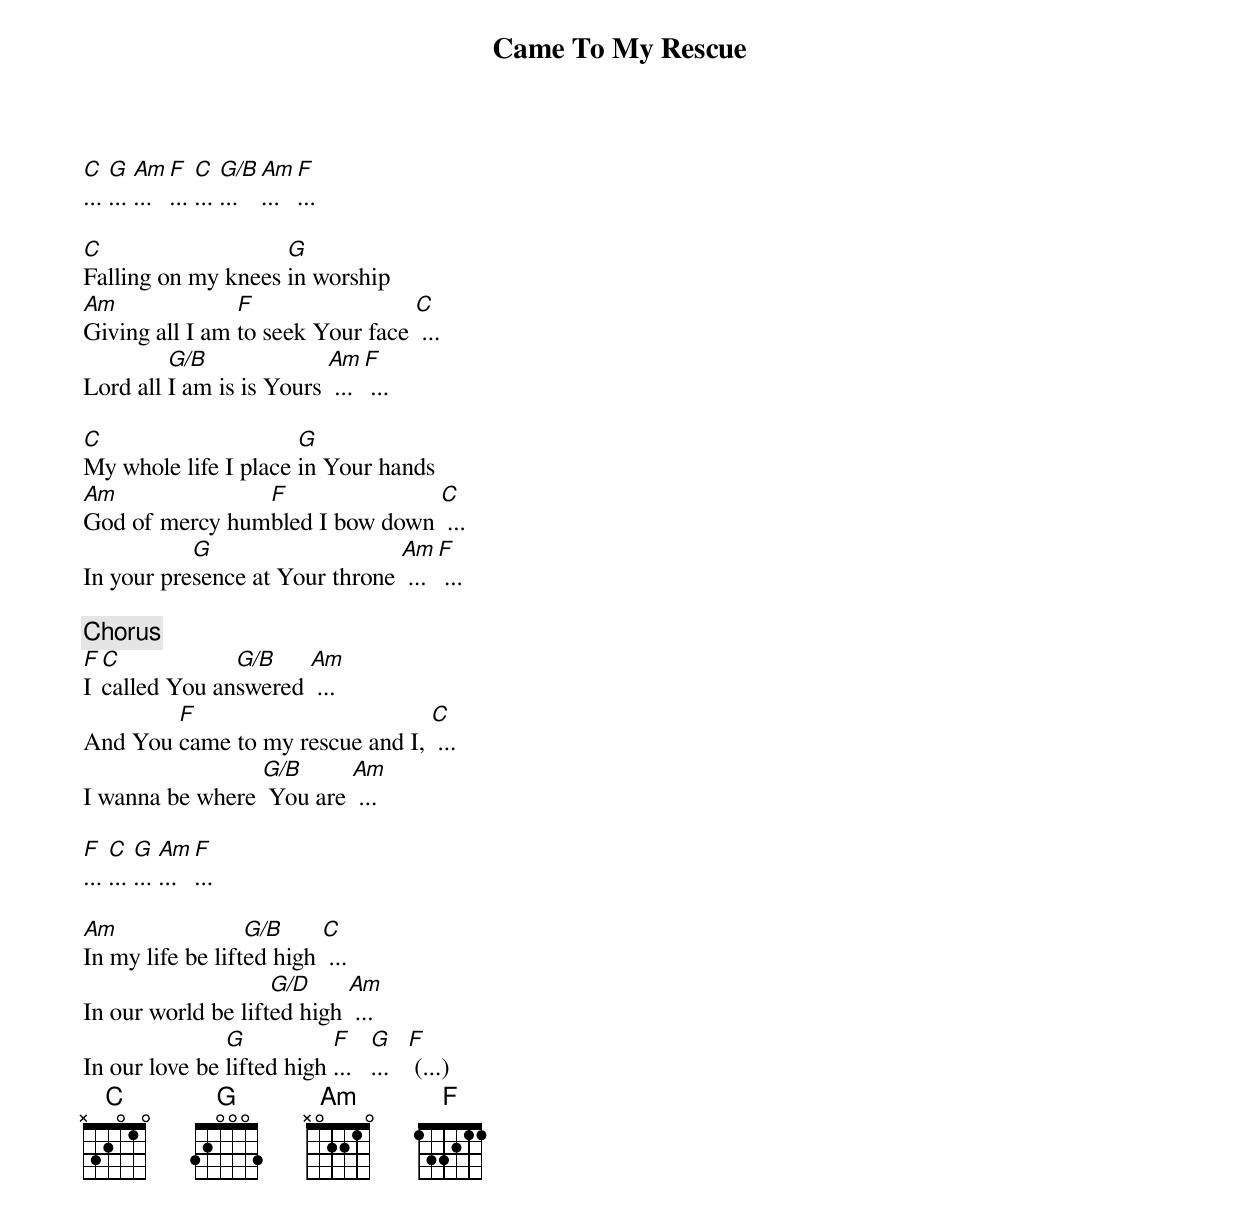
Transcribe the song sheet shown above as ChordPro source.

{Title: Came To My Rescue}
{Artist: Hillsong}

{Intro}
[C]... [G]... [Am]... [F]... [C]... [G/B]...  [Am]... [F]...

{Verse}
[C]Falling on my knees [G]in worship
[Am]Giving all I am [F]to seek Your face [C] ...
Lord all [G/B]I am is is Yours [Am] ... [F] ...

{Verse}
[C]My whole life I place [G]in Your hands
[Am]God of mercy hum[F]bled I bow down [C] ...
In your pre[G]sence at Your throne [Am] ... [F] ...

{Chorus}
[F]I [C]called You an[G/B]swered [Am] ...
And You [F]came to my rescue and I, [C] ...
I wanna be where [G/B] You are [Am] ...

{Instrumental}
[F]... [C]... [G]... [Am]... [F]...

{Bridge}
[Am]In my life be lift[G/B]ed high [C] ...
In our world be lift[G/D]ed high [Am] ...
In our love be [G]lifted high [F]...   [G]...   [F] (...)
